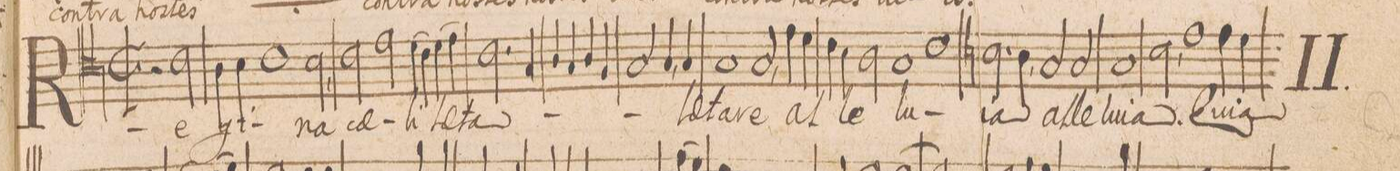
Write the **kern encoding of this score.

**kern	**text
*I"TENOR.	*
*clefC4	*
*k[]	*
*met(C|)	*
*M2/1	*
2r	.
*2\right	*
2c\	Re-
4A\	-gi-
4B\	.
1c\	.
=2-	=2-
2B,\	-na
2c\	cae-
2e\	.
=3-	=3-
(>4d\	-li
4c\)	.
(>4d\	lae-
4e\)	.
2.c\	-ta-
4G/	.
=4-	=4-
4A/	.
4G/	.
4A/	.
4F/	.
2G/	.
4G,/	-[re]
4G/	lae-
=5-	=5-
1G	-ta-
2G,/	-re
4e\	al-
4d\	.
=6-	=6-
4c\	.
4B\	.
2A\	-le-
1G	-lu-
=7-	=7-
1c	.
2.Bn\	-ia
4A,\	.
=8-	=8-
2G/	al-
2G/	-le-
1G	-lu-
=9-	=9-
2B,\	-ia.
1e	Qui-
4e\	-a
4d\	.
*-	*-
